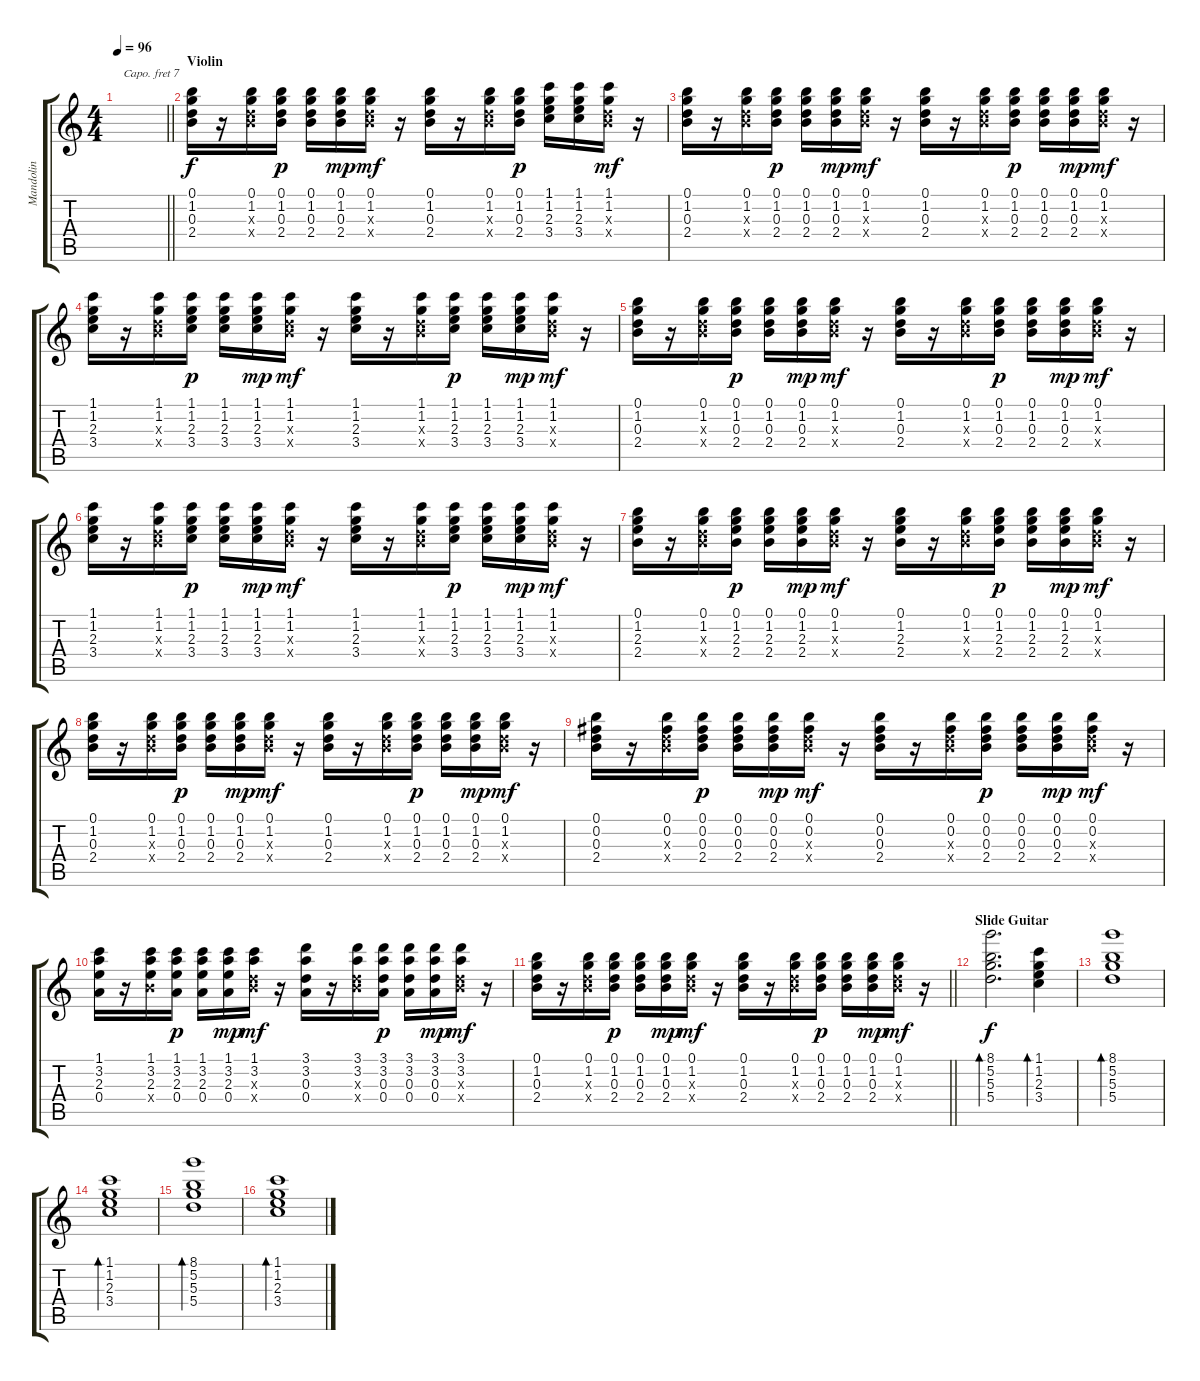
\track ("Mandolin" "Mandolin") {instrument acousticguitarnylon}
\staff {score tabs}
\capo 7
\tuning (E4 B3 G3 D3 A2 E2) {hide}
\ts (4 4)
\tempo 96
\clef g2
\barLineRight lightlight
\ks c
|
\section ("" "Violin")
(0.1 1.2 0.3 2.4).16 r.16 (0.1 1.2 0.3{x} 2.4{x}).16 (0.1 1.2 0.3 2.4).16{dy p} (0.1 1.2 0.3 2.4).16 (0.1 1.2 0.3 2.4).16{dy mp} (0.1 1.2 0.3{x} 2.4{x}).16{dy mf} r.16 (0.1 1.2 0.3 2.4).16 r.16 (0.1 1.2 0.3{x} 2.4{x}).16 (0.1 1.2 0.3 2.4).16{dy p} (1.1 1.2 2.3 3.4).16 (1.1 1.2 2.3 3.4).16 (1.1 1.2 0.3{x} 2.4{x}).16{dy mf} r.16 |
(0.1 1.2 0.3 2.4).16 r.16 (0.1 1.2 0.3{x} 2.4{x}).16 (0.1 1.2 0.3 2.4).16{dy p} (0.1 1.2 0.3 2.4).16 (0.1 1.2 0.3 2.4).16{dy mp} (0.1 1.2 0.3{x} 2.4{x}).16{dy mf} r.16 (0.1 1.2 0.3 2.4).16 r.16 (0.1 1.2 0.3{x} 2.4{x}).16 (0.1 1.2 0.3 2.4).16{dy p} (0.1 1.2 0.3 2.4).16 (0.1 1.2 0.3 2.4).16{dy mp} (0.1 1.2 0.3{x} 2.4{x}).16{dy mf} r.16 |
(1.1 1.2 2.3 3.4).16 r.16 (1.1 1.2 0.3{x} 2.4{x}).16 (1.1 1.2 2.3 3.4).16{dy p} (1.1 1.2 2.3 3.4).16 (1.1 1.2 2.3 3.4).16{dy mp} (1.1 1.2 0.3{x} 2.4{x}).16{dy mf} r.16 (1.1 1.2 2.3 3.4).16 r.16 (1.1 1.2 0.3{x} 2.4{x}).16 (1.1 1.2 2.3 3.4).16{dy p} (1.1 1.2 2.3 3.4).16 (1.1 1.2 2.3 3.4).16{dy mp} (1.1 1.2 0.3{x} 2.4{x}).16{dy mf} r.16 |
(0.1 1.2 0.3 2.4).16 r.16 (0.1 1.2 0.3{x} 2.4{x}).16 (0.1 1.2 0.3 2.4).16{dy p} (0.1 1.2 0.3 2.4).16 (0.1 1.2 0.3 2.4).16{dy mp} (0.1 1.2 0.3{x} 2.4{x}).16{dy mf} r.16 (0.1 1.2 0.3 2.4).16 r.16 (0.1 1.2 0.3{x} 2.4{x}).16 (0.1 1.2 0.3 2.4).16{dy p} (0.1 1.2 0.3 2.4).16 (0.1 1.2 0.3 2.4).16{dy mp} (0.1 1.2 0.3{x} 2.4{x}).16{dy mf} r.16 |
(1.1 1.2 2.3 3.4).16 r.16 (1.1 1.2 0.3{x} 2.4{x}).16 (1.1 1.2 2.3 3.4).16{dy p} (1.1 1.2 2.3 3.4).16 (1.1 1.2 2.3 3.4).16{dy mp} (1.1 1.2 0.3{x} 2.4{x}).16{dy mf} r.16 (1.1 1.2 2.3 3.4).16 r.16 (1.1 1.2 0.3{x} 2.4{x}).16 (1.1 1.2 2.3 3.4).16{dy p} (1.1 1.2 2.3 3.4).16 (1.1 1.2 2.3 3.4).16{dy mp} (1.1 1.2 0.3{x} 2.4{x}).16{dy mf} r.16 |
(0.1 1.2 2.3 2.4).16 r.16 (0.1 1.2 0.3{x} 2.4{x}).16 (0.1 1.2 2.3 2.4).16{dy p} (0.1 1.2 2.3 2.4).16 (0.1 1.2 2.3 2.4).16{dy mp} (0.1 1.2 0.3{x} 2.4{x}).16{dy mf} r.16 (0.1 1.2 2.3 2.4).16 r.16 (0.1 1.2 0.3{x} 2.4{x}).16 (0.1 1.2 2.3 2.4).16{dy p} (0.1 1.2 2.3 2.4).16 (0.1 1.2 2.3 2.4).16{dy mp} (0.1 1.2 0.3{x} 2.4{x}).16{dy mf} r.16 |
(0.1 1.2 0.3 2.4).16 r.16 (0.1 1.2 0.3{x} 2.4{x}).16 (0.1 1.2 0.3 2.4).16{dy p} (0.1 1.2 0.3 2.4).16 (0.1 1.2 0.3 2.4).16{dy mp} (0.1 1.2 0.3{x} 2.4{x}).16{dy mf} r.16 (0.1 1.2 0.3 2.4).16 r.16 (0.1 1.2 0.3{x} 2.4{x}).16 (0.1 1.2 0.3 2.4).16{dy p} (0.1 1.2 0.3 2.4).16 (0.1 1.2 0.3 2.4).16{dy mp} (0.1 1.2 0.3{x} 2.4{x}).16{dy mf} r.16 |
(0.1 0.2 0.3 2.4).16 r.16 (0.1 0.2 0.3{x} 2.4{x}).16 (0.1 0.2 0.3 2.4).16{dy p} (0.1 0.2 0.3 2.4).16 (0.1 0.2 0.3 2.4).16{dy mp} (0.1 0.2 0.3{x} 2.4{x}).16{dy mf} r.16 (0.1 0.2 0.3 2.4).16 r.16 (0.1 0.2 0.3{x} 2.4{x}).16 (0.1 0.2 0.3 2.4).16{dy p} (0.1 0.2 0.3 2.4).16 (0.1 0.2 0.3 2.4).16{dy mp} (0.1 0.2 0.3{x} 2.4{x}).16{dy mf} r.16 |
(1.1 3.2 2.3 0.4).16 r.16 (1.1 3.2 2.3 2.4{x}).16 (1.1 3.2 2.3 0.4).16{dy p} (1.1 3.2 2.3 0.4).16 (1.1 3.2 2.3 0.4).16{dy mp} (1.1 3.2 0.3{x} 2.4{x}).16{dy mf} r.16 (3.1 3.2 0.3 0.4).16 r.16 (3.1 3.2 0.3{x} 2.4{x}).16 (3.1 3.2 0.3 0.4).16{dy p} (3.1 3.2 0.3 0.4).16 (3.1 3.2 0.3 0.4).16{dy mp} (3.1 3.2 0.3{x} 2.4{x}).16{dy mf} r.16 |
\barLineRight lightlight
(0.1 1.2 0.3 2.4).16 r.16 (0.1 1.2 0.3{x} 2.4{x}).16 (0.1 1.2 0.3 2.4).16{dy p} (0.1 1.2 0.3 2.4).16 (0.1 1.2 0.3 2.4).16{dy mp} (0.1 1.2 0.3{x} 2.4{x}).16{dy mf} r.16 (0.1 1.2 0.3 2.4).16 r.16 (0.1 1.2 0.3{x} 2.4{x}).16 (0.1 1.2 0.3 2.4).16{dy p} (0.1 1.2 0.3 2.4).16 (0.1 1.2 0.3 2.4).16{dy mp} (0.1 1.2 0.3{x} 2.4{x}).16{dy mf} r.16 |
\section ("" "Slide Guitar")
(8.1 5.2 5.3 5.4).2{d bd 240 dy f} (1.1 1.2 2.3 3.4).4{bd 240} |
(8.1 5.2 5.3 5.4).1{bd 240} |
(1.1 1.2 2.3 3.4).1{bd 240} |
(8.1 5.2 5.3 5.4).1{bd 240} |
(1.1 1.2 2.3 3.4).1{bd 240}
